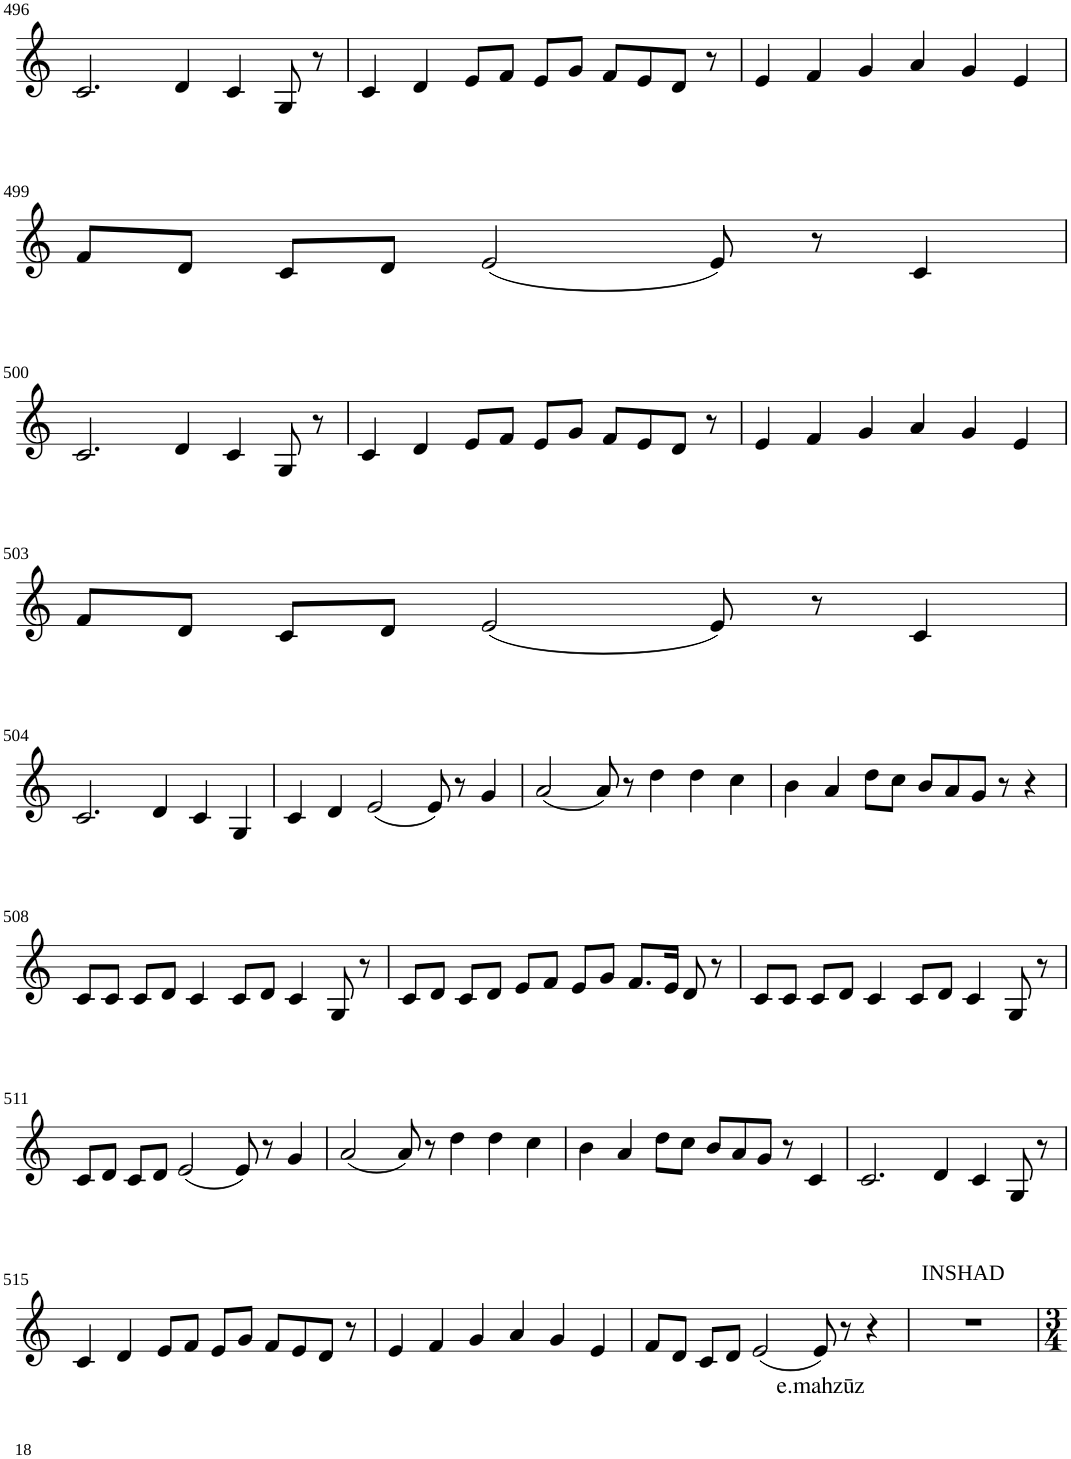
**kern	**text
*part1	*part1
*staff1	*staff1
*I"Violin	*
!!LO:PB:g=z
*clefG2	*
*k[]	*
*M6/4	*
=496	=496
2.c/	.
4d/	.
4c/	.
8G/	.
8r	.
=497	=497
4c/	.
4d/	.
8e/L	.
8f/J	.
8e/L	.
8g/J	.
8f/L	.
8e/	.
8d/J	.
8r	.
=498	=498
4e/	.
4f/	.
4g/	.
4a/	.
4g/	.
4e/	.
!!LO:LB:g=z
=499	=499
8f/L	.
8d/J	.
8c/L	.
8d/J	.
(2e/	.
8e/)	.
8r	.
4c/	.
!!LO:LB:g=z
=500	=500
2.c/	.
4d/	.
4c/	.
8G/	.
8r	.
=501	=501
4c/	.
4d/	.
8e/L	.
8f/J	.
8e/L	.
8g/J	.
8f/L	.
8e/	.
8d/J	.
8r	.
=502	=502
4e/	.
4f/	.
4g/	.
4a/	.
4g/	.
4e/	.
!!LO:LB:g=z
=503	=503
8f/L	.
8d/J	.
8c/L	.
8d/J	.
(2e/	.
8e/)	.
8r	.
4c/	.
!!LO:LB:g=z
=504	=504
2.c/	.
4d/	.
4c/	.
4G/	.
=505	=505
4c/	.
4d/	.
(2e/	.
8e/)	.
8r	.
4g/	.
=506	=506
(2a/	.
8a/)	.
8r	.
4dd\	.
4dd\	.
4cc\	.
=507	=507
4b\	.
4a/	.
8dd\L	.
8cc\J	.
8b/L	.
8a/	.
8g/J	.
8r	.
4r	.
!!LO:LB:g=z
=508	=508
8c/L	.
8c/J	.
8c/L	.
8d/J	.
4c/	.
8c/L	.
8d/J	.
4c/	.
8G/	.
8r	.
=509	=509
8c/L	.
8d/J	.
8c/L	.
8d/J	.
8e/L	.
8f/J	.
8e/L	.
8g/J	.
8.f/L	.
16e/Jk	.
8d/	.
8r	.
=510	=510
8c/L	.
8c/J	.
8c/L	.
8d/J	.
4c/	.
8c/L	.
8d/J	.
4c/	.
8G/	.
8r	.
!!LO:LB:g=z
=511	=511
8c/L	.
8d/J	.
8c/L	.
8d/J	.
(2e/	.
8e/)	.
8r	.
4g/	.
=512	=512
(2a/	.
8a/)	.
8r	.
4dd\	.
4dd\	.
4cc\	.
=513	=513
4b\	.
4a/	.
8dd\L	.
8cc\J	.
8b/L	.
8a/	.
8g/J	.
8r	.
4c/	.
=514	=514
2.c/	.
4d/	.
4c/	.
8G/	.
8r	.
!!LO:LB:g=z
=515	=515
4c/	.
4d/	.
8e/L	.
8f/J	.
8e/L	.
8g/J	.
8f/L	.
8e/	.
8d/J	.
8r	.
=516	=516
4e/	.
4f/	.
4g/	.
4a/	.
4g/	.
4e/	.
=517	=517
8f/L	.
8d/J	.
8c/L	.
8d/J	.
(2e/	.
!	!LO:LY:b
8e/)	e.mahzūz
8r	.
4r	.
=518	=518
!LO:TX:a:t=INSHAD	!
1.r	.
=	=
*-	*-
